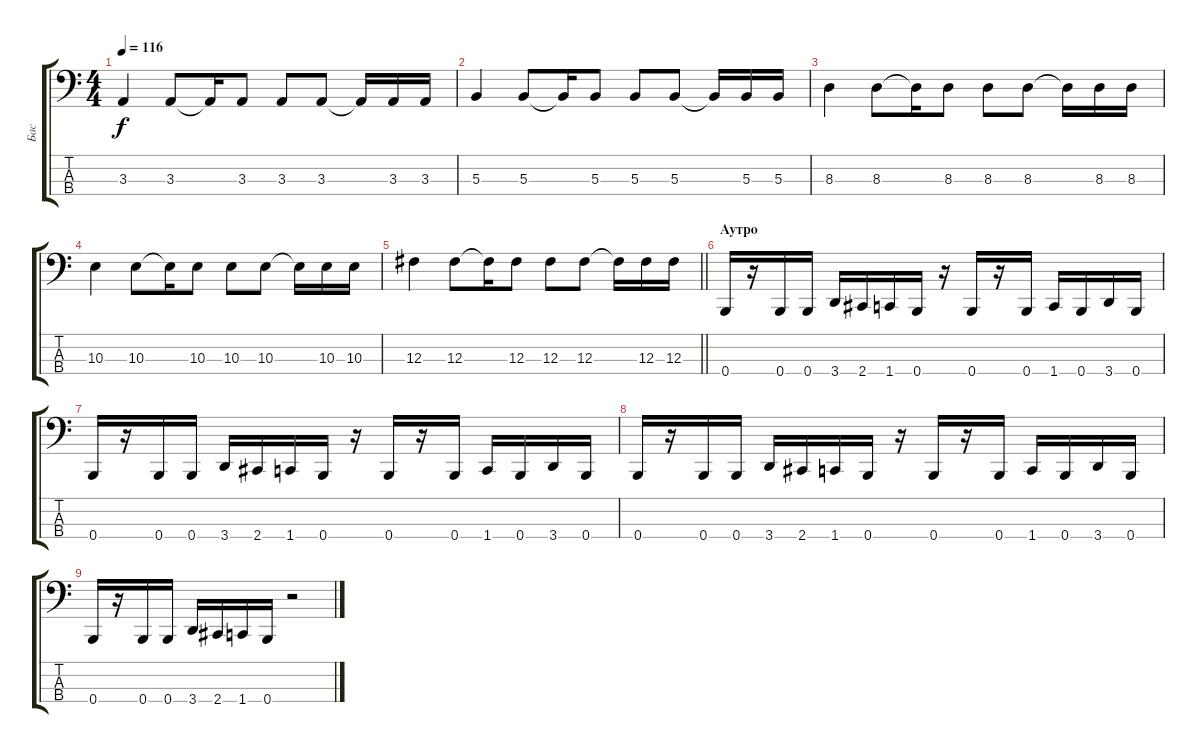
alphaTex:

\track ("Бас" "Бас") {instrument electricbasspick}
\staff {score tabs}
\tuning (E2 B1 Gb1 B0) {hide}
\ts (4 4)
\tempo 116
\clef f4
\ks c
3.3.4{dy f} 3.3.8 3.3{t}.16 3.3.8 3.3.8 3.3.8 3.3{t}.16 3.3.16 3.3.16 |
5.3.4 5.3.8 5.3{t}.16 5.3.8 5.3.8 5.3.8 5.3{t}.16 5.3.16 5.3.16 |
8.3.4 8.3.8 8.3{t}.16 8.3.8 8.3.8 8.3.8 8.3{t}.16 8.3.16 8.3.16 |
10.3.4 10.3.8 10.3{t}.16 10.3.8 10.3.8 10.3.8 10.3{t}.16 10.3.16 10.3.16 |
\barLineRight lightlight
12.3.4 12.3.8 12.3{t}.16 12.3.8 12.3.8 12.3.8 12.3{t}.16 12.3.16 12.3.16 |
\section ("" "Аутро")
0.4.16 r.16 0.4.16 0.4.16 3.4.16 2.4.16 1.4.16 0.4.16 r.16 0.4.16 r.16 0.4.16 1.4.16 0.4.16 3.4.16 0.4.16 |
0.4.16 r.16 0.4.16 0.4.16 3.4.16 2.4.16 1.4.16 0.4.16 r.16 0.4.16 r.16 0.4.16 1.4.16 0.4.16 3.4.16 0.4.16 |
0.4.16 r.16 0.4.16 0.4.16 3.4.16 2.4.16 1.4.16 0.4.16 r.16 0.4.16 r.16 0.4.16 1.4.16 0.4.16 3.4.16 0.4.16 |
0.4.16 r.16 0.4.16 0.4.16 3.4.16 2.4.16 1.4.16 0.4.16 r.2
